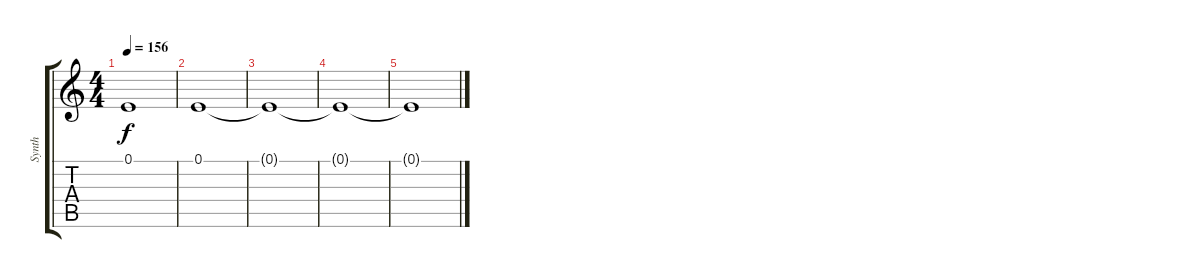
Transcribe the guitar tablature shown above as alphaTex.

\track ("Synth" "Synth") {instrument lead1square}
\staff {score tabs}
\tuning (E4 B3 G3 D3 A2 E2) {hide}
\ts (4 4)
\tempo 156
\clef g2
\ks c
0.1{t}.1{dy f} |
0.1.1 |
0.1{t}.1 |
0.1{t}.1 |
0.1{t}.1
